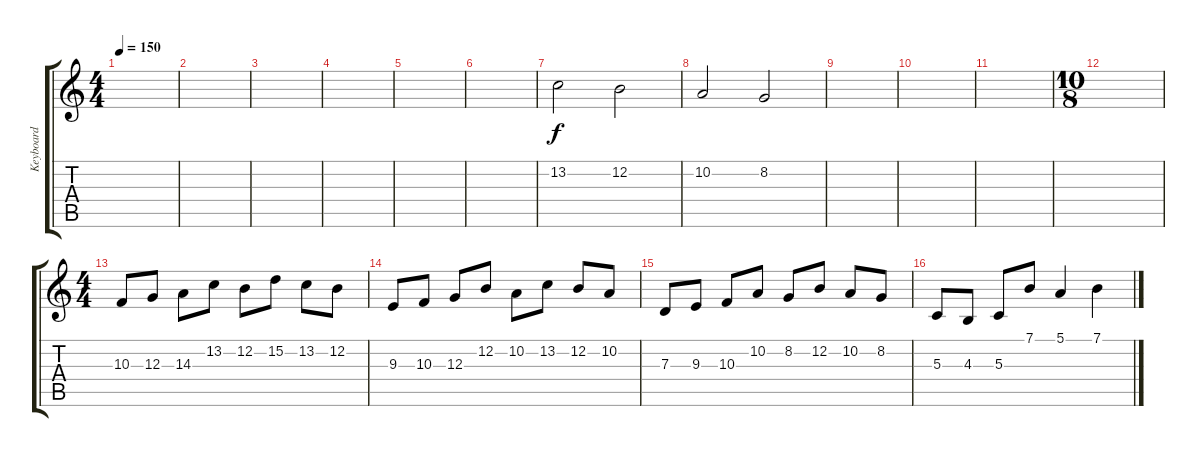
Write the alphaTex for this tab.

\track ("Keyboard" "Keyboard") {instrument stringensemble1}
\staff {score tabs}
\tuning (E4 B3 G3 D3 A2 E2) {hide}
\ts (4 4)
\tempo 150
\clef g2
\ks c
|
|
|
|
|
|
13.2.2 12.2.2 |
10.2.2 8.2.2 |
|
|
|
\ts (10 8)
|
\ts (4 4)
10.3.8 12.3.8 14.3.8 13.2.8 12.2.8 15.2.8 13.2.8 12.2.8 |
9.3.8 10.3.8 12.3.8 12.2.8 10.2.8 13.2.8 12.2.8 10.2.8 |
7.3.8 9.3.8 10.3.8 10.2.8 8.2.8 12.2.8 10.2.8 8.2.8 |
5.3.8 4.3.8 5.3.8 7.1.8 5.1.4 7.1.4
